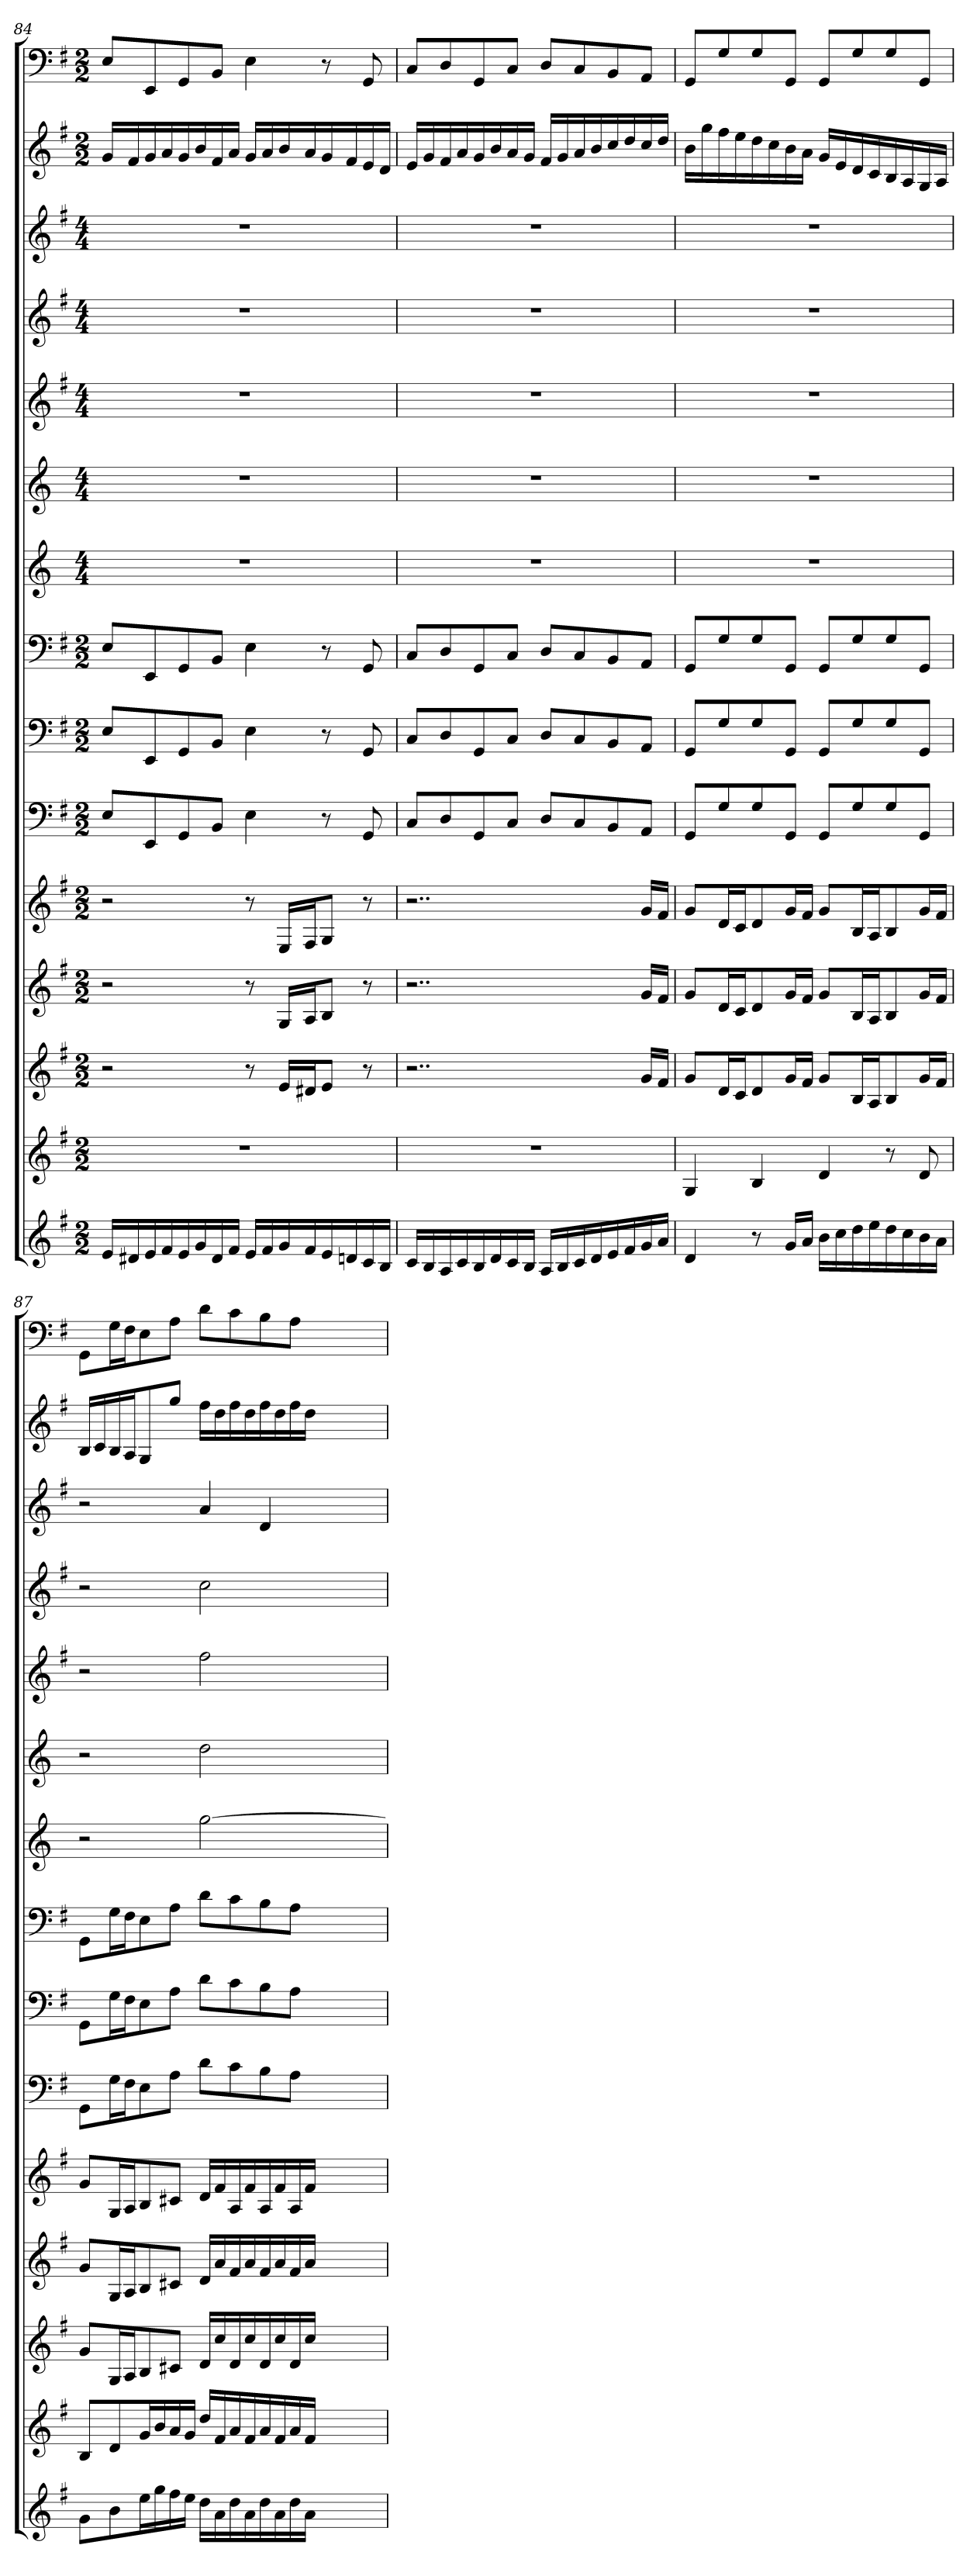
**kern	**kern	**kern	**kern	**kern	**kern	**kern	**kern	**kern	**kern	**kern	**kern	**kern	**kern	**kern
*part15	*part14	*part13	*part12	*part11	*part10	*part9	*part8	*part7	*part6	*part5	*part4	*part3	*part2	*part1
*staff15	*staff14	*staff13	*staff12	*staff11	*staff10	*staff9	*staff8	*staff7	*staff6	*staff5	*staff4	*staff3	*staff2	*staff1
*k[f#]	*k[f#]	*k[f#]	*k[f#]	*k[f#]	*k[f#]	*k[f#]	*k[f#]	*k[]	*k[]	*k[f#]	*k[f#]	*k[f#]	*k[f#]	*k[f#]
*G:	*G:	*G:	*G:	*G:	*G:	*G:	*G:	*	*	*G:	*G:	*G:	*G:	*G:
*M2/2	*M2/2	*M2/2	*M2/2	*M2/2	*M2/2	*M2/2	*M2/2	*M4/4	*M4/4	*M4/4	*M4/4	*M4/4	*M2/2	*M2/2
=84	=84	=84	=84	=84	=84	=84	=84	=84	=84	=84	=84	=84	=84	=84
16eLL	1r	2r	2r	2r	8EL	8EL	8EL	1r	1r	1r	1r	1r	16gLL	8EL
16d#X	.	.	.	.	.	.	.	.	.	.	.	.	16f#	.
16e	.	.	.	.	8EE	8EE	8EE	.	.	.	.	.	16g	8EE
16f#	.	.	.	.	.	.	.	.	.	.	.	.	16a	.
16e	.	.	.	.	8GG	8GG	8GG	.	.	.	.	.	16g	8GG
16g	.	.	.	.	.	.	.	.	.	.	.	.	16b	.
16d#	.	.	.	.	8BBJ	8BBJ	8BBJ	.	.	.	.	.	16f#	8BBJ
16f#JJ	.	.	.	.	.	.	.	.	.	.	.	.	16aJJ	.
16eLL	.	8r	8r	8r	4E	4E	4E	.	.	.	.	.	16gLL	4E
16f#	.	.	.	.	.	.	.	.	.	.	.	.	16a	.
16g	.	16eLL	16GLL	16ELL	.	.	.	.	.	.	.	.	16b	.
16f#	.	16d#XJ	16AJ	16F#J	.	.	.	.	.	.	.	.	16a	.
16e	.	8eJ	8BJ	8GJ	8r	8r	8r	.	.	.	.	.	16g	8r
16dn	.	.	.	.	.	.	.	.	.	.	.	.	16f#	.
16c	.	8r	8r	8r	8GG	8GG	8GG	.	.	.	.	.	16e	8GG
16BJJ	.	.	.	.	.	.	.	.	.	.	.	.	16dJJ	.
=85	=85	=85	=85	=85	=85	=85	=85	=85	=85	=85	=85	=85	=85	=85
16cLL	1r	2..r	2..r	2..r	8CL	8CL	8CL	1r	1r	1r	1r	1r	16eLL	8CL
16B	.	.	.	.	.	.	.	.	.	.	.	.	16g	.
16A	.	.	.	.	8D	8D	8D	.	.	.	.	.	16f#	8D
16c	.	.	.	.	.	.	.	.	.	.	.	.	16a	.
16B	.	.	.	.	8GG	8GG	8GG	.	.	.	.	.	16g	8GG
16d	.	.	.	.	.	.	.	.	.	.	.	.	16b	.
16c	.	.	.	.	8CJ	8CJ	8CJ	.	.	.	.	.	16a	8CJ
16BJJ	.	.	.	.	.	.	.	.	.	.	.	.	16gJJ	.
16ALL	.	.	.	.	8DL	8DL	8DL	.	.	.	.	.	16f#LL	8DL
16B	.	.	.	.	.	.	.	.	.	.	.	.	16g	.
16c	.	.	.	.	8C	8C	8C	.	.	.	.	.	16a	8C
16d	.	.	.	.	.	.	.	.	.	.	.	.	16b	.
16e	.	.	.	.	8BB	8BB	8BB	.	.	.	.	.	16cc	8BB
16f#	.	.	.	.	.	.	.	.	.	.	.	.	16dd	.
16g	.	16gLL	16gLL	16gLL	8AAJ	8AAJ	8AAJ	.	.	.	.	.	16cc	8AAJ
16aJJ	.	16f#JJ	16f#JJ	16f#JJ	.	.	.	.	.	.	.	.	16ddJJ	.
=86	=86	=86	=86	=86	=86	=86	=86	=86	=86	=86	=86	=86	=86	=86
4d	4G	8gL	8gL	8gL	8GGL	8GGL	8GGL	1r	1r	1r	1r	1r	16bLL	8GGL
.	.	.	.	.	.	.	.	.	.	.	.	.	16gg	.
.	.	16dL	16dL	16dL	8G	8G	8G	.	.	.	.	.	16ff#	8G
.	.	16cJ	16cJ	16cJ	.	.	.	.	.	.	.	.	16ee	.
8r	4B	8d	8d	8d	8G	8G	8G	.	.	.	.	.	16dd	8G
.	.	.	.	.	.	.	.	.	.	.	.	.	16cc	.
16gLL	.	16gL	16gL	16gL	8GGJ	8GGJ	8GGJ	.	.	.	.	.	16b	8GGJ
16aJJ	.	16f#JJ	16f#JJ	16f#JJ	.	.	.	.	.	.	.	.	16aJJ	.
16bLL	4d	8gL	8gL	8gL	8GGL	8GGL	8GGL	.	.	.	.	.	16gLL	8GGL
16cc	.	.	.	.	.	.	.	.	.	.	.	.	16e	.
16dd	.	16BL	16BL	16BL	8G	8G	8G	.	.	.	.	.	16d	8G
16ee	.	16AJ	16AJ	16AJ	.	.	.	.	.	.	.	.	16c	.
16dd	8r	8B	8B	8B	8G	8G	8G	.	.	.	.	.	16B	8G
16cc	.	.	.	.	.	.	.	.	.	.	.	.	16A	.
16b	8d	16gL	16gL	16gL	8GGJ	8GGJ	8GGJ	.	.	.	.	.	16G	8GGJ
16aJJ	.	16f#JJ	16f#JJ	16f#JJ	.	.	.	.	.	.	.	.	16AJJ	.
=87	=87	=87	=87	=87	=87	=87	=87	=87	=87	=87	=87	=87	=87	=87
8gL	8BL	8gL	8gL	8gL	8GGL	8GGL	8GGL	2r	2r	2r	2r	2r	16BLL	8GGL
.	.	.	.	.	.	.	.	.	.	.	.	.	16c	.
8b	8d	16GL	16GL	16GL	16GL	16GL	16GL	.	.	.	.	.	16B	16GL
.	.	16AJ	16AJ	16AJ	16F#J	16F#J	16F#J	.	.	.	.	.	16AJ	16F#J
16eeL	16gL	8B	8B	8B	8E	8E	8E	.	.	.	.	.	8G	8E
16gg	16b	.	.	.	.	.	.	.	.	.	.	.	.	.
16ff#	16a	8c#XJ	8c#XJ	8c#XJ	8AJ	8AJ	8AJ	.	.	.	.	.	8ggJ	8AJ
16eeJJ	16gJJ	.	.	.	.	.	.	.	.	.	.	.	.	.
16ddLL	16ddLL	16dLL	16dLL	16dLL	8dL	8dL	8dL	[2gg	2dd	2ff#	2cc	4a	16ff#LL	8dL
16a	16f#	16cc	16a	16f#	.	.	.	.	.	.	.	.	16dd	.
16dd	16a	16d	16f#	16A	8c	8c	8c	.	.	.	.	.	16ff#	8c
16a	16f#	16cc	16a	16f#	.	.	.	.	.	.	.	.	16dd	.
16dd	16a	16d	16f#	16A	8B	8B	8B	.	.	.	.	4d	16ff#	8B
16a	16f#	16cc	16a	16f#	.	.	.	.	.	.	.	.	16dd	.
16dd	16a	16d	16f#	16A	8AJ	8AJ	8AJ	.	.	.	.	.	16ff#	8AJ
16aJJ	16f#JJ	16ccJJ	16aJJ	16f#JJ	.	.	.	.	.	.	.	.	16ddJJ	.
=	=	=	=	=	=	=	=	=	=	=	=	=	=	=
*-	*-	*-	*-	*-	*-	*-	*-	*-	*-	*-	*-	*-	*-	*-
